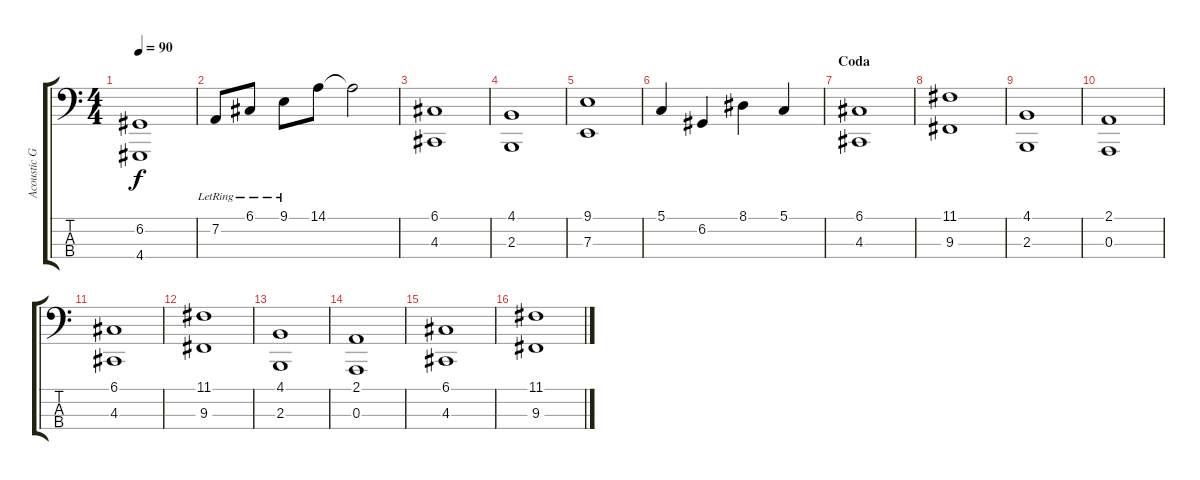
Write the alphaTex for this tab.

\track ("Acoustic Grand Piano ( Left Hand)" "Acoustic G") {instrument acousticgrandpiano}
\staff {score tabs}
\tuning (G2 D2 A1 E1) {hide}
\ts (4 4)
\tempo 90
\clef f4
\ks c
(6.2 4.4).1{dy f} |
7.2{lr}.8 6.1{lr}.8 9.1{lr}.8 14.1.8 14.1{t}.2 |
(6.1 4.3).1 |
(4.1 2.3).1 |
(9.1 7.3).1 |
5.1.4 6.2.4 8.1.4 5.1.4 |
\section ("" "Coda")
(6.1 4.3).1 |
(11.1 9.3).1 |
(4.1 2.3).1 |
(2.1 0.3).1 |
(6.1 4.3).1 |
(11.1 9.3).1 |
(4.1 2.3).1 |
(2.1 0.3).1 |
(6.1 4.3).1 |
(11.1 9.3).1
